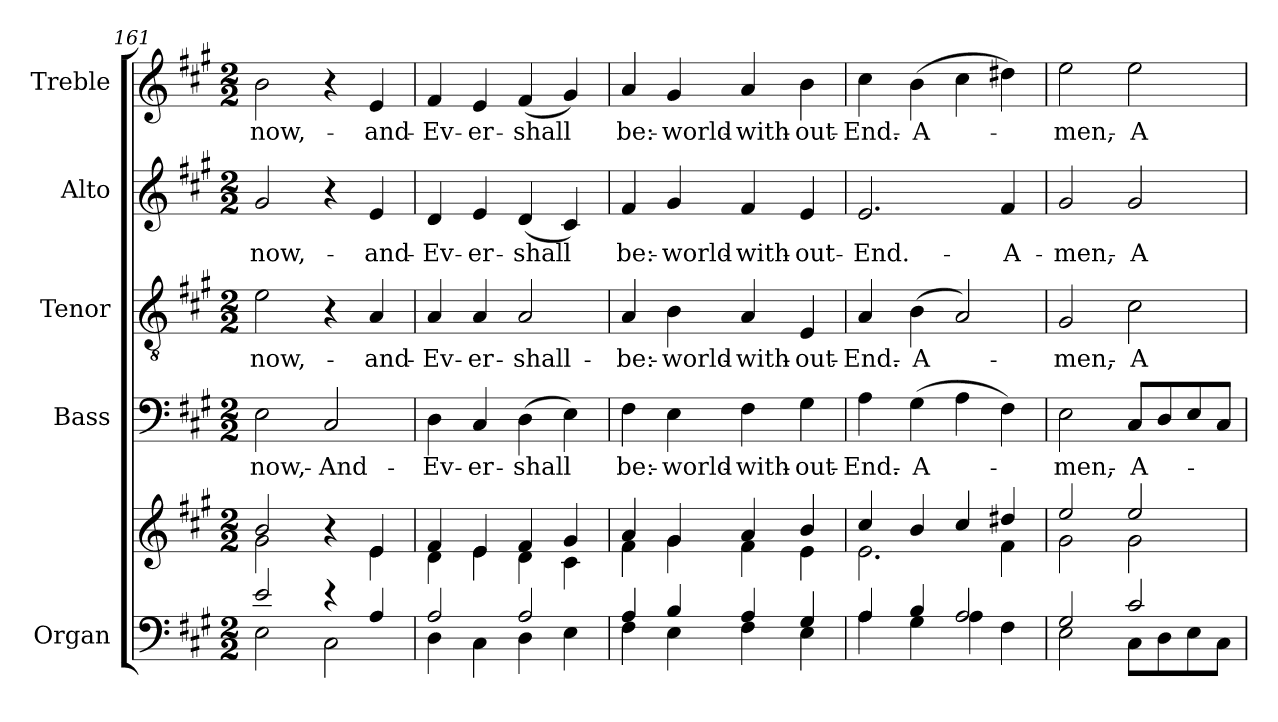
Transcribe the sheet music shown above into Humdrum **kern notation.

**kern	**kern	**kern	**text	**kern	**text	**kern	**text	**kern	**text
*part5	*part5	*part4	*part4	*part3	*part3	*part2	*part2	*part1	*part1
*staff6	*staff5	*staff4	*staff4	*staff3	*staff3	*staff2	*staff2	*staff1	*staff1
*I"Organ	*	*I"Bass	*	*I"Tenor	*	*I"Alto	*	*I"Treble	*
*I'Org.	*	*I'B.	*	*I'T.	*	*I'A.	*	*I'Tr.	*
!!LO:LB:g=z
*clefF4	*clefG2	*clefF4	*	*clefGv2	*	*clefG2	*	*clefG2	*
*	*	*	*	*ITrd7c12	*	*	*	*	*
*k[f#c#g#]	*k[f#c#g#]	*k[f#c#g#]	*	*k[f#c#g#]	*	*k[f#c#g#]	*	*k[f#c#g#]	*
*A:	*A:	*A:	*	*A:	*	*A:	*	*A:	*
*M2/2	*M2/2	*M2/2	*	*M2/2	*	*M2/2	*	*M2/2	*
=161	=161	=161	=161	=161	=161	=161	=161	=161	=161
*^	*^	*	*	*	*	*	*	*	*
!	!	!	!	!	!LO:LY:b:color=#000000	!	!	!	!	!	!
!	!	!	!	!	!	!	!LO:LY:b:color=#000000	!	!	!	!
!	!	!	!	!	!	!	!	!	!LO:LY:b:color=#000000	!	!
!	!	!	!	!	!	!	!	!	!	!	!LO:LY:b:color=#000000
2ei/	2Ei\	2bi/	2g#i\	2Ei\	-now,-	2Ei\	-now,-	2g#i/	-now,-	2bi\	-now,-
!	!	!	!	!	!LO:LY:b:color=#000000	!	!	!	!	!	!
4r	2C#i\	4r	4ryy	2C#i/	-And-	4r	.	4r	.	4r	.
!	!	!	!	!	!	!	!LO:LY:b:color=#000000	!	!	!	!
!	!	!	!	!	!	!	!	!	!LO:LY:b:color=#000000	!	!
!	!	!	!	!	!	!	!	!	!	!	!LO:LY:b:color=#000000
4Ai/	.	4ei/	4ei\	.	.	4AAi/	-and-	4ei/	-and-	4ei/	-and-
=162	=162	=162	=162	=162	=162	=162	=162	=162	=162	=162	=162
!	!	!	!	!	!LO:LY:b:color=#000000	!	!	!	!	!	!
!	!	!	!	!	!	!	!LO:LY:b:color=#000000	!	!	!	!
!	!	!	!	!	!	!	!	!	!LO:LY:b:color=#000000	!	!
!	!	!	!	!	!	!	!	!	!	!	!LO:LY:b:color=#000000
2Ai/	4Di\	4f#i/	4di\	4Di\	-Ev-	4AAi/	-Ev-	4di/	-Ev-	4f#i/	-Ev-
!	!	!	!	!	!LO:LY:b:color=#000000	!	!	!	!	!	!
!	!	!	!	!	!	!	!LO:LY:b:color=#000000	!	!	!	!
!	!	!	!	!	!	!	!	!	!LO:LY:b:color=#000000	!	!
!	!	!	!	!	!	!	!	!	!	!	!LO:LY:b:color=#000000
.	4C#i\	4ei/	4ei\	4C#i/	-er-	4AAi/	-er-	4ei/	-er-	4ei/	-er-
!	!	!	!	!	!LO:LY:b:color=#000000	!	!	!	!	!	!
!	!	!	!	!	!	!	!LO:LY:b:color=#000000	!	!	!	!
!	!	!	!	!	!	!	!	!	!LO:LY:b:color=#000000	!	!
!	!	!	!	!	!	!	!	!	!	!	!LO:LY:b:color=#000000
2Ai/	4Di\	4f#i/	4di\	(4Di\	-shall	2AAi/	-shall-	(4di/	-shall	(4f#i/	-shall
.	4Ei\	4g#i/	4c#i\	4Ei\)	.	.	.	4c#i/)	.	4g#i/)	.
=163	=163	=163	=163	=163	=163	=163	=163	=163	=163	=163	=163
!	!	!	!	!	!LO:LY:b:color=#000000	!	!	!	!	!	!
!	!	!	!	!	!	!	!LO:LY:b:color=#000000	!	!	!	!
!	!	!	!	!	!	!	!	!	!LO:LY:b:color=#000000	!	!
!	!	!	!	!	!	!	!	!	!	!	!LO:LY:b:color=#000000
4Ai/	4F#i\	4ai/	4f#i\	4F#i\	be:-	4AAi/	-be:-	4f#i/	be:-	4ai/	be:-
!	!	!	!	!	!LO:LY:b:color=#000000	!	!	!	!	!	!
!	!	!	!	!	!	!	!LO:LY:b:color=#000000	!	!	!	!
!	!	!	!	!	!	!	!	!	!LO:LY:b:color=#000000	!	!
!	!	!	!	!	!	!	!	!	!	!	!LO:LY:b:color=#000000
4Bi/	4Ei\	4g#i/	4g#i\	4Ei\	-world-	4BBi\	-world-	4g#i/	-world-	4g#i/	-world-
!	!	!	!	!	!LO:LY:b:color=#000000	!	!	!	!	!	!
!	!	!	!	!	!	!	!LO:LY:b:color=#000000	!	!	!	!
!	!	!	!	!	!	!	!	!	!LO:LY:b:color=#000000	!	!
!	!	!	!	!	!	!	!	!	!	!	!LO:LY:b:color=#000000
4Ai/	4F#i\	4ai/	4f#i\	4F#i\	-with-	4AAi/	-with-	4f#i/	-with-	4ai/	-with-
!	!	!	!	!	!LO:LY:b:color=#000000	!	!	!	!	!	!
!	!	!	!	!	!	!	!LO:LY:b:color=#000000	!	!	!	!
!	!	!	!	!	!	!	!	!	!LO:LY:b:color=#000000	!	!
!	!	!	!	!	!	!	!	!	!	!	!LO:LY:b:color=#000000
4G#i/	4Ei\	4bi/	4ei\	4G#i\	-out-	4EEi/	-out-	4ei/	-out-	4bi\	-out-
=164	=164	=164	=164	=164	=164	=164	=164	=164	=164	=164	=164
!	!	!	!	!	!LO:LY:b:color=#000000	!	!	!	!	!	!
!	!	!	!	!	!	!	!LO:LY:b:color=#000000	!	!	!	!
!	!	!	!	!	!	!	!	!	!LO:LY:b:color=#000000	!	!
!	!	!	!	!	!	!	!	!	!	!	!LO:LY:b:color=#000000
4Ai/	4Ai\	4cc#i/	2.ei\	4Ai\	-End.-	4AAi/	-End.-	2.ei/	-End.-	4cc#i\	-End.-
!	!	!	!	!	!LO:LY:b:color=#000000	!	!	!	!	!	!
!	!	!	!	!	!	!	!LO:LY:b:color=#000000	!	!	!	!
!	!	!	!	!	!	!	!	!	!	!	!LO:LY:b:color=#000000
4Bi/	4G#i\	4bi/	.	(4G#i\	-A-	(4BBi\	-A-	.	.	(4bi\	-A-
2Ai/	4Ai\	4cc#i/	.	4Ai\	.	2AAi/)	.	.	.	4cc#i\	.
!	!	!	!	!	!	!	!	!	!LO:LY:b:color=#000000	!	!
.	4F#i\	4dd#Xi/	4f#i\	4F#i\)	.	.	.	4f#i/	-A-	4dd#Xi\)	.
=165	=165	=165	=165	=165	=165	=165	=165	=165	=165	=165	=165
!	!	!	!	!	!LO:LY:b:color=#000000	!	!	!	!	!	!
!	!	!	!	!	!	!	!LO:LY:b:color=#000000	!	!	!	!
!	!	!	!	!	!	!	!	!	!LO:LY:b:color=#000000	!	!
!	!	!	!	!	!	!	!	!	!	!	!LO:LY:b:color=#000000
2G#i/	2Ei\	2eei/	2g#i\	2Ei\	-men,-	2GG#i/	-men,-	2g#i/	-men,-	2eei\	-men,-
!	!	!	!	!	!LO:LY:b:color=#000000	!	!	!	!	!	!
!	!	!	!	!	!	!	!LO:LY:b:color=#000000	!	!	!	!
!	!	!	!	!	!	!	!	!	!LO:LY:b:color=#000000	!	!
!	!	!	!	!	!	!	!	!	!	!	!LO:LY:b:color=#000000
2c#i/	8C#i\L	2eei/	2g#i\	8C#i/L	-A-	2C#i\	-A-	2g#i/	-A-	2eei\	-A-
.	8Di\	.	.	8Di/	.	.	.	.	.	.	.
.	8Ei\	.	.	8Ei/	.	.	.	.	.	.	.
.	8C#i\J	.	.	8C#i/J	.	.	.	.	.	.	.
*v	*v	*	*	*	*	*	*	*	*	*	*
*	*v	*v	*	*	*	*	*	*	*	*
=	=	=	=	=	=	=	=	=	=
*-	*-	*-	*-	*-	*-	*-	*-	*-	*-
